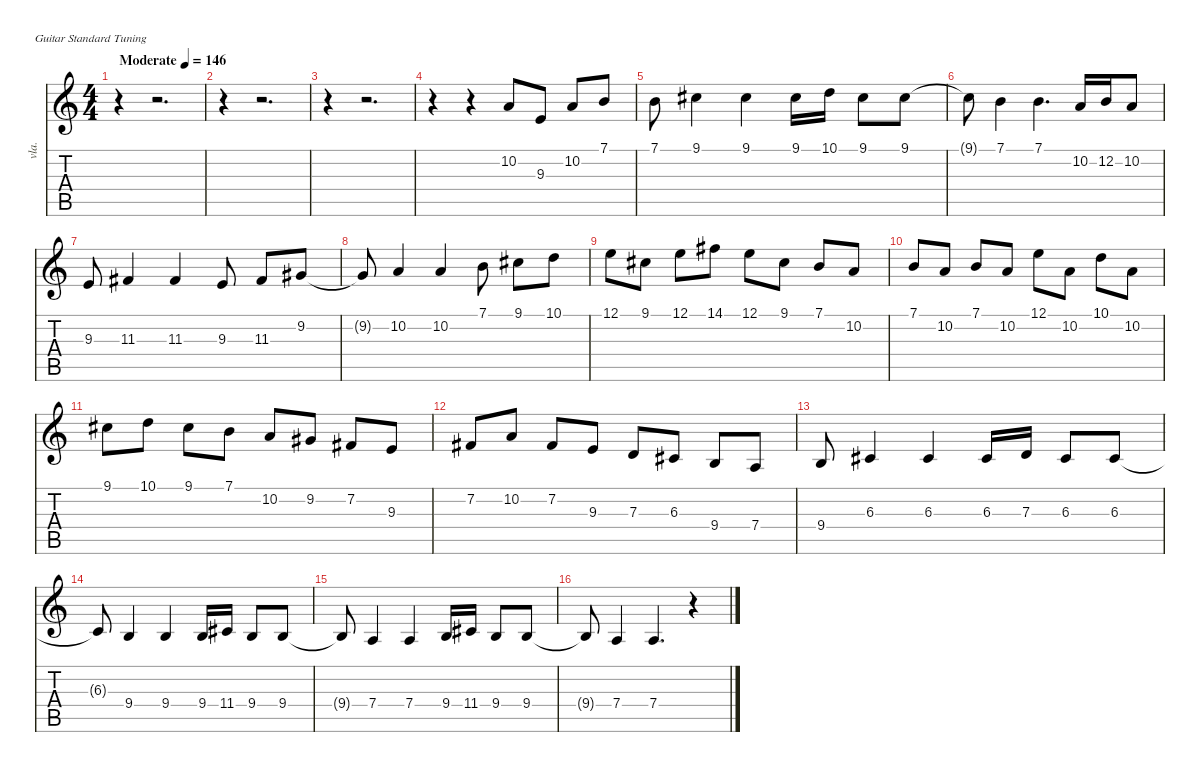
\defaultSystemsLayout 4
\hideDynamics
\bracketExtendMode nobrackets
\otherSystemsTrackNameOrientation horizontal
\track ("Ñêðèïêà" "vla.") {instrument viola}
\staff {score tabs}
\tuning (E4 B3 G3 D3 A2 E2)
\ts (4 4)
\beaming (8 2 2 2 2)
\tempo (146 "Moderate")
\clef g2
\ks c
r.4{dy f instrument viola} r.2{d} |
r.4 r.2{d} |
r.4 r.2{d} |
r.4 r.4 10.2.8 9.3.8 10.2.8 7.1.8 |
7.1.8 9.1{acc #}.4 9.1{acc #}.4 9.1{acc #}.16 10.1.16 9.1{acc #}.8 9.1{acc #}.8 |
9.1{t acc #}.8 7.1.4 7.1.4{d} 10.2.16 12.2.16 10.2.8 |
9.3.8 11.3{acc #}.4 11.3{acc #}.4 9.3.8 11.3{acc #}.8 9.2{acc #}.8 |
9.2{t acc #}.8 10.2.4 10.2.4 7.1.8 9.1{acc #}.8 10.1.8 |
12.1.8 9.1{acc #}.8 12.1.8 14.1{acc #}.8 12.1.8 9.1{acc #}.8 7.1.8 10.2.8 |
7.1.8 10.2.8 7.1.8 10.2.8 12.1.8 10.2.8 10.1.8 10.2.8 |
9.1{acc #}.8 10.1.8 9.1{acc #}.8 7.1.8 10.2.8 9.2{acc #}.8 7.2{acc #}.8 9.3.8 |
7.2{acc #}.8 10.2.8 7.2{acc #}.8 9.3.8 7.3.8 6.3{acc #}.8 9.4.8 7.4.8 |
9.4.8 6.3{acc #}.4 6.3{acc #}.4 6.3{acc #}.16 7.3.16 6.3{acc #}.8 6.3{acc #}.8 |
6.3{t acc #}.8 9.4.4 9.4.4 9.4.16 11.4{acc #}.16 9.4.8 9.4.8 |
9.4{t}.8 7.4.4 7.4.4 9.4.16 11.4{acc #}.16 9.4.8 9.4.8 |
9.4{t}.8 7.4.4 7.4.4{d} r.4
